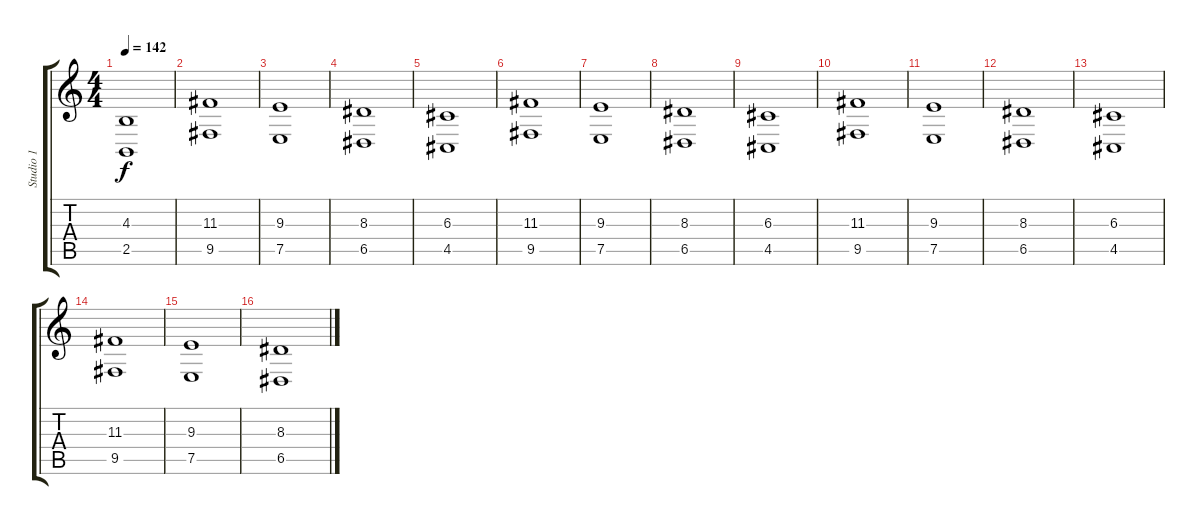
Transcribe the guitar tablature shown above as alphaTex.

\track ("Studio 1" "Studio 1") {instrument stringensemble1}
\staff {score tabs}
\tuning (E4 B3 G3 D3 A2 E2) {hide}
\ts (4 4)
\tempo 142
\clef g2
\ks c
(4.3{t} 2.5{t}).1{dy f} |
(11.3 9.5).1{instrument stringensemble1} |
(9.3 7.5).1 |
(8.3 6.5).1 |
(6.3 4.5).1 |
(11.3 9.5).1 |
(9.3 7.5).1 |
(8.3 6.5).1 |
(6.3 4.5).1 |
(11.3 9.5).1 |
(9.3 7.5).1 |
(8.3 6.5).1 |
(6.3 4.5).1 |
(11.3 9.5).1 |
(9.3 7.5).1 |
(8.3 6.5).1
